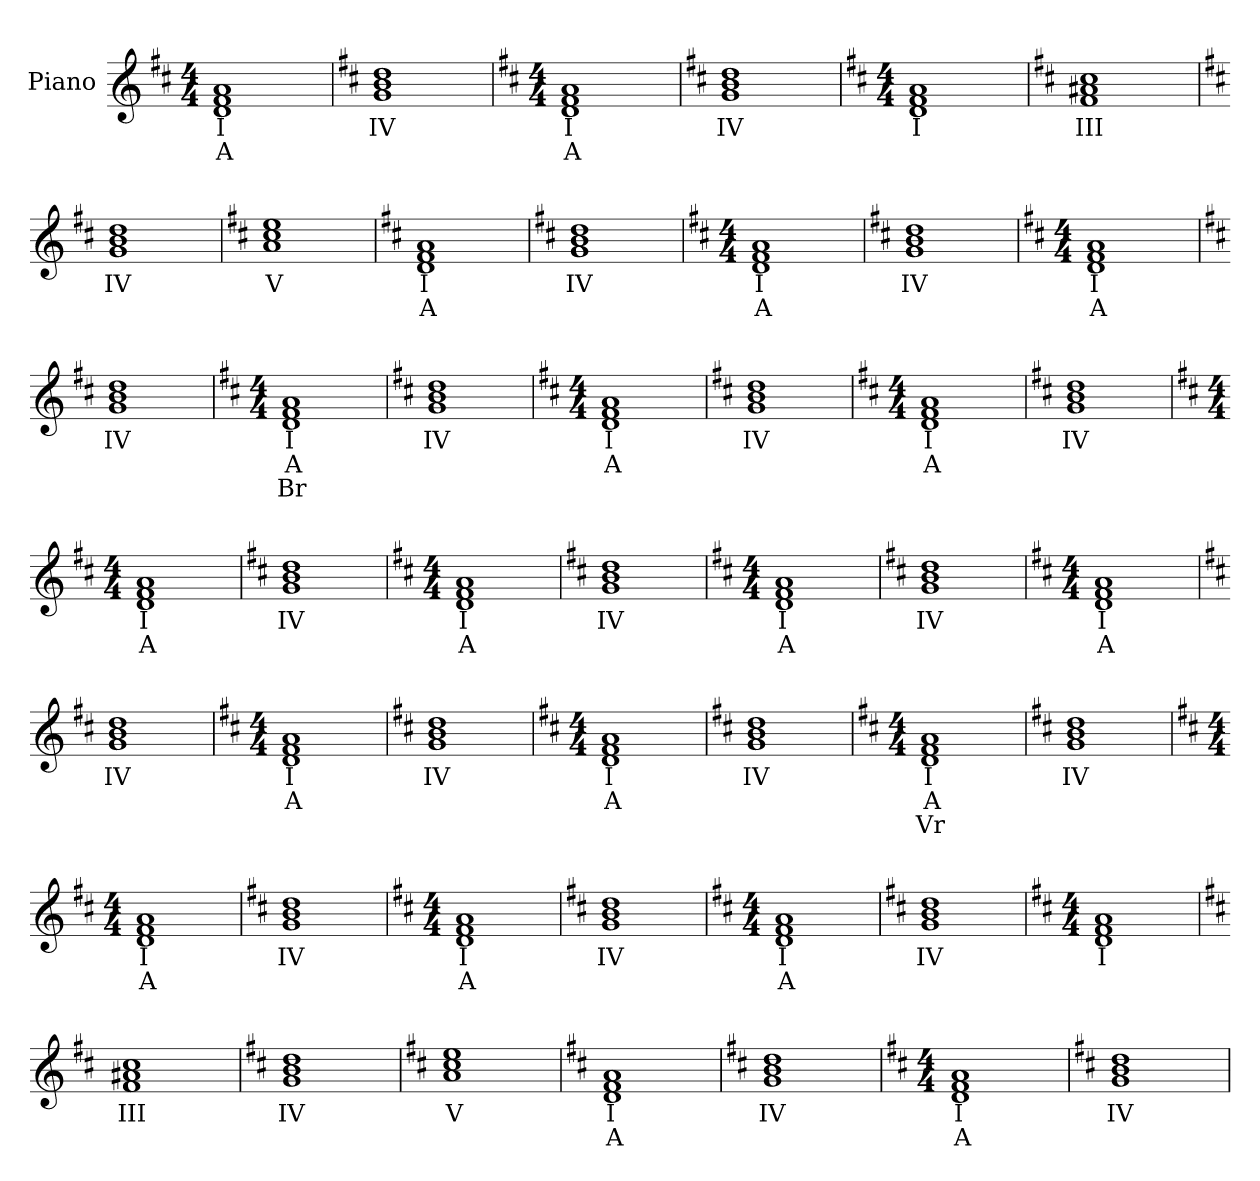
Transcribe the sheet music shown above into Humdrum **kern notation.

**kern	**text	**text	**text
*part1	*part1	*part1	*part1
*staff1	*staff1	*staff1	*staff1
*I"Piano	*	*	*
*I'Pno	*	*	*
*k[f#c#]	*	*	*
*D:	*	*	*
*M4/4	*	*	*
=	=	=	=
1d 1f# 1a	I	A	.
=	=	=	=
*k[f#c#]	*	*	*
*D:	*	*	*
1g 1b 1dd	IV	.	.
=	=	=	=
*k[f#c#]	*	*	*
*D:	*	*	*
*M4/4	*	*	*
1d 1f# 1a	I	A	.
=	=	=	=
*k[f#c#]	*	*	*
*D:	*	*	*
1g 1b 1dd	IV	.	.
=	=	=	=
*k[f#c#]	*	*	*
*D:	*	*	*
*M4/4	*	*	*
1d 1f# 1a	I	.	.
=	=	=	=
*k[f#c#]	*	*	*
*D:	*	*	*
1f# 1a#X 1cc#	III	.	.
=	=	=	=
*k[f#c#]	*	*	*
*D:	*	*	*
1g 1b 1dd	IV	.	.
=	=	=	=
*k[f#c#]	*	*	*
*D:	*	*	*
1a 1cc# 1ee	V	.	.
=	=	=	=
*k[f#c#]	*	*	*
*D:	*	*	*
1d 1f# 1a	I	A	.
=	=	=	=
*k[f#c#]	*	*	*
*D:	*	*	*
1g 1b 1dd	IV	.	.
=	=	=	=
*k[f#c#]	*	*	*
*D:	*	*	*
*M4/4	*	*	*
1d 1f# 1a	I	A	.
=	=	=	=
*k[f#c#]	*	*	*
*D:	*	*	*
1g 1b 1dd	IV	.	.
=	=	=	=
*k[f#c#]	*	*	*
*D:	*	*	*
*M4/4	*	*	*
1d 1f# 1a	I	A	.
=	=	=	=
*k[f#c#]	*	*	*
*D:	*	*	*
1g 1b 1dd	IV	.	.
=	=	=	=
*k[f#c#]	*	*	*
*D:	*	*	*
*M4/4	*	*	*
1d 1f# 1a	I	A	Br
=	=	=	=
*k[f#c#]	*	*	*
*D:	*	*	*
1g 1b 1dd	IV	.	.
=	=	=	=
*k[f#c#]	*	*	*
*D:	*	*	*
*M4/4	*	*	*
1d 1f# 1a	I	A	.
=	=	=	=
*k[f#c#]	*	*	*
*D:	*	*	*
1g 1b 1dd	IV	.	.
=	=	=	=
*k[f#c#]	*	*	*
*D:	*	*	*
*M4/4	*	*	*
1d 1f# 1a	I	A	.
=	=	=	=
*k[f#c#]	*	*	*
*D:	*	*	*
1g 1b 1dd	IV	.	.
=	=	=	=
*k[f#c#]	*	*	*
*D:	*	*	*
*M4/4	*	*	*
1d 1f# 1a	I	A	.
=	=	=	=
*k[f#c#]	*	*	*
*D:	*	*	*
1g 1b 1dd	IV	.	.
=	=	=	=
*k[f#c#]	*	*	*
*D:	*	*	*
*M4/4	*	*	*
1d 1f# 1a	I	A	.
=	=	=	=
*k[f#c#]	*	*	*
*D:	*	*	*
1g 1b 1dd	IV	.	.
=	=	=	=
*k[f#c#]	*	*	*
*D:	*	*	*
*M4/4	*	*	*
1d 1f# 1a	I	A	.
=	=	=	=
*k[f#c#]	*	*	*
*D:	*	*	*
1g 1b 1dd	IV	.	.
=	=	=	=
*k[f#c#]	*	*	*
*D:	*	*	*
*M4/4	*	*	*
1d 1f# 1a	I	A	.
=	=	=	=
*k[f#c#]	*	*	*
*D:	*	*	*
1g 1b 1dd	IV	.	.
=	=	=	=
*k[f#c#]	*	*	*
*D:	*	*	*
*M4/4	*	*	*
1d 1f# 1a	I	A	.
=	=	=	=
*k[f#c#]	*	*	*
*D:	*	*	*
1g 1b 1dd	IV	.	.
=	=	=	=
*k[f#c#]	*	*	*
*D:	*	*	*
*M4/4	*	*	*
1d 1f# 1a	I	A	.
=	=	=	=
*k[f#c#]	*	*	*
*D:	*	*	*
1g 1b 1dd	IV	.	.
=	=	=	=
*k[f#c#]	*	*	*
*D:	*	*	*
*M4/4	*	*	*
1d 1f# 1a	I	A	Vr
=	=	=	=
*k[f#c#]	*	*	*
*D:	*	*	*
1g 1b 1dd	IV	.	.
=	=	=	=
*k[f#c#]	*	*	*
*D:	*	*	*
*M4/4	*	*	*
1d 1f# 1a	I	A	.
=	=	=	=
*k[f#c#]	*	*	*
*D:	*	*	*
1g 1b 1dd	IV	.	.
=	=	=	=
*k[f#c#]	*	*	*
*D:	*	*	*
*M4/4	*	*	*
1d 1f# 1a	I	A	.
=	=	=	=
*k[f#c#]	*	*	*
*D:	*	*	*
1g 1b 1dd	IV	.	.
=	=	=	=
*k[f#c#]	*	*	*
*D:	*	*	*
*M4/4	*	*	*
1d 1f# 1a	I	A	.
=	=	=	=
*k[f#c#]	*	*	*
*D:	*	*	*
1g 1b 1dd	IV	.	.
=	=	=	=
*k[f#c#]	*	*	*
*D:	*	*	*
*M4/4	*	*	*
1d 1f# 1a	I	.	.
=	=	=	=
*k[f#c#]	*	*	*
*D:	*	*	*
1f# 1a#X 1cc#	III	.	.
=	=	=	=
*k[f#c#]	*	*	*
*D:	*	*	*
1g 1b 1dd	IV	.	.
=	=	=	=
*k[f#c#]	*	*	*
*D:	*	*	*
1a 1cc# 1ee	V	.	.
=	=	=	=
*k[f#c#]	*	*	*
*D:	*	*	*
1d 1f# 1a	I	A	.
=	=	=	=
*k[f#c#]	*	*	*
*D:	*	*	*
1g 1b 1dd	IV	.	.
=	=	=	=
*k[f#c#]	*	*	*
*D:	*	*	*
*M4/4	*	*	*
1d 1f# 1a	I	A	.
=	=	=	=
*k[f#c#]	*	*	*
*D:	*	*	*
1g 1b 1dd	IV	.	.
=	=	=	=
*-	*-	*-	*-
